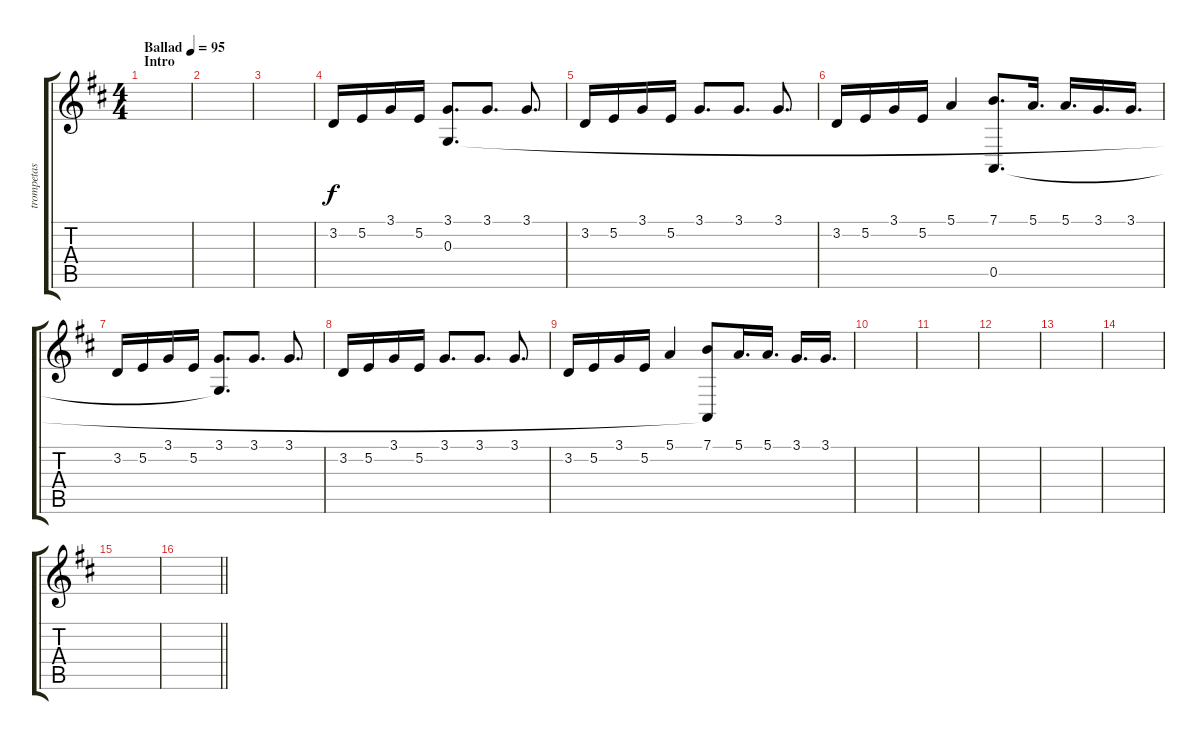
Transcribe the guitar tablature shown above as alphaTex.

\track ("trompetas" "trompetas") {instrument trumpet}
\staff {score tabs}
\tuning (E4 B3 G3 D3 A2 E2) {hide}
\ts (4 4)
\section ("" "Intro")
\tempo (95 "Ballad")
\clef g2
\ks d
|
|
|
3.2.16 5.2.16 3.1.16 5.2.16 (3.1 0.3).8{d} 3.1.8{d} 3.1.8{d} |
3.2.16 5.2.16 3.1.16 5.2.16 3.1.8{d} 3.1.8{d} 3.1.8{d} |
3.2.16 5.2.16 3.1.16 5.2.16 5.1.4 (7.1 0.5).8{d} 5.1.16{d} 5.1.16{d} 3.1.16{d} 3.1.16{d} |
3.2.16 5.2.16 3.1.16 5.2.16 (3.1 0.3{t}).8{d} 3.1.8{d} 3.1.8{d} |
3.2.16 5.2.16 3.1.16 5.2.16 3.1.8{d} 3.1.8{d} 3.1.8{d} |
3.2.16 5.2.16 3.1.16 5.2.16 5.1.4 (7.1 0.5{t}).8 5.1.16{d} 5.1.16{d} 3.1.16{d} 3.1.16{d} |
|
|
|
|
|
|
\barLineRight lightlight
